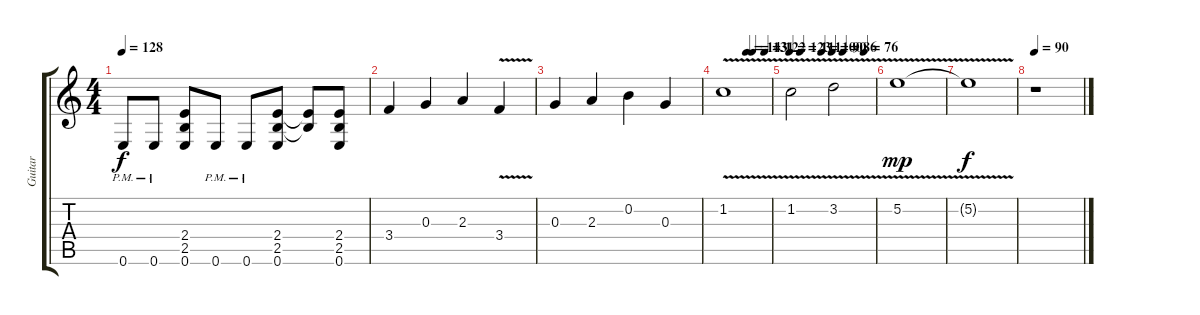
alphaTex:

\track ("Guitar" "Guitar") {instrument distortionguitar}
\staff {score tabs}
\tuning (E4 B3 G3 D3 A2 E2) {hide}
\ts (4 4)
\tempo 128
\clef g2
\ks c
0.6{pm}.8{dy f} 0.6{pm}.8 (2.4 2.5 0.6).8 0.6{pm}.8{txt ""} 0.6{pm}.8 (2.4 2.5 0.6).8 (2.4{t} 2.5{t}).8 (2.4 2.5 0.6).8 |
3.4.4 0.3.4 2.3.4 3.4{v}.4 |
0.3.4 2.3.4 0.2.4 0.3.4 |
\tempo (143 0.5)
\tempo (131 0.625)
\tempo (122 0.875)
1.2{v}.1 |
\tempo 123
\tempo (111 0.125)
\tempo (100 0.375)
\tempo (90 0.5)
\tempo (86 0.625)
\tempo (76 0.875)
1.2{v}.2 3.2{v}.2 |
5.2{v}.1{dy mp} |
5.2{t}.1{dy f} |
\tempo 90
r.1
